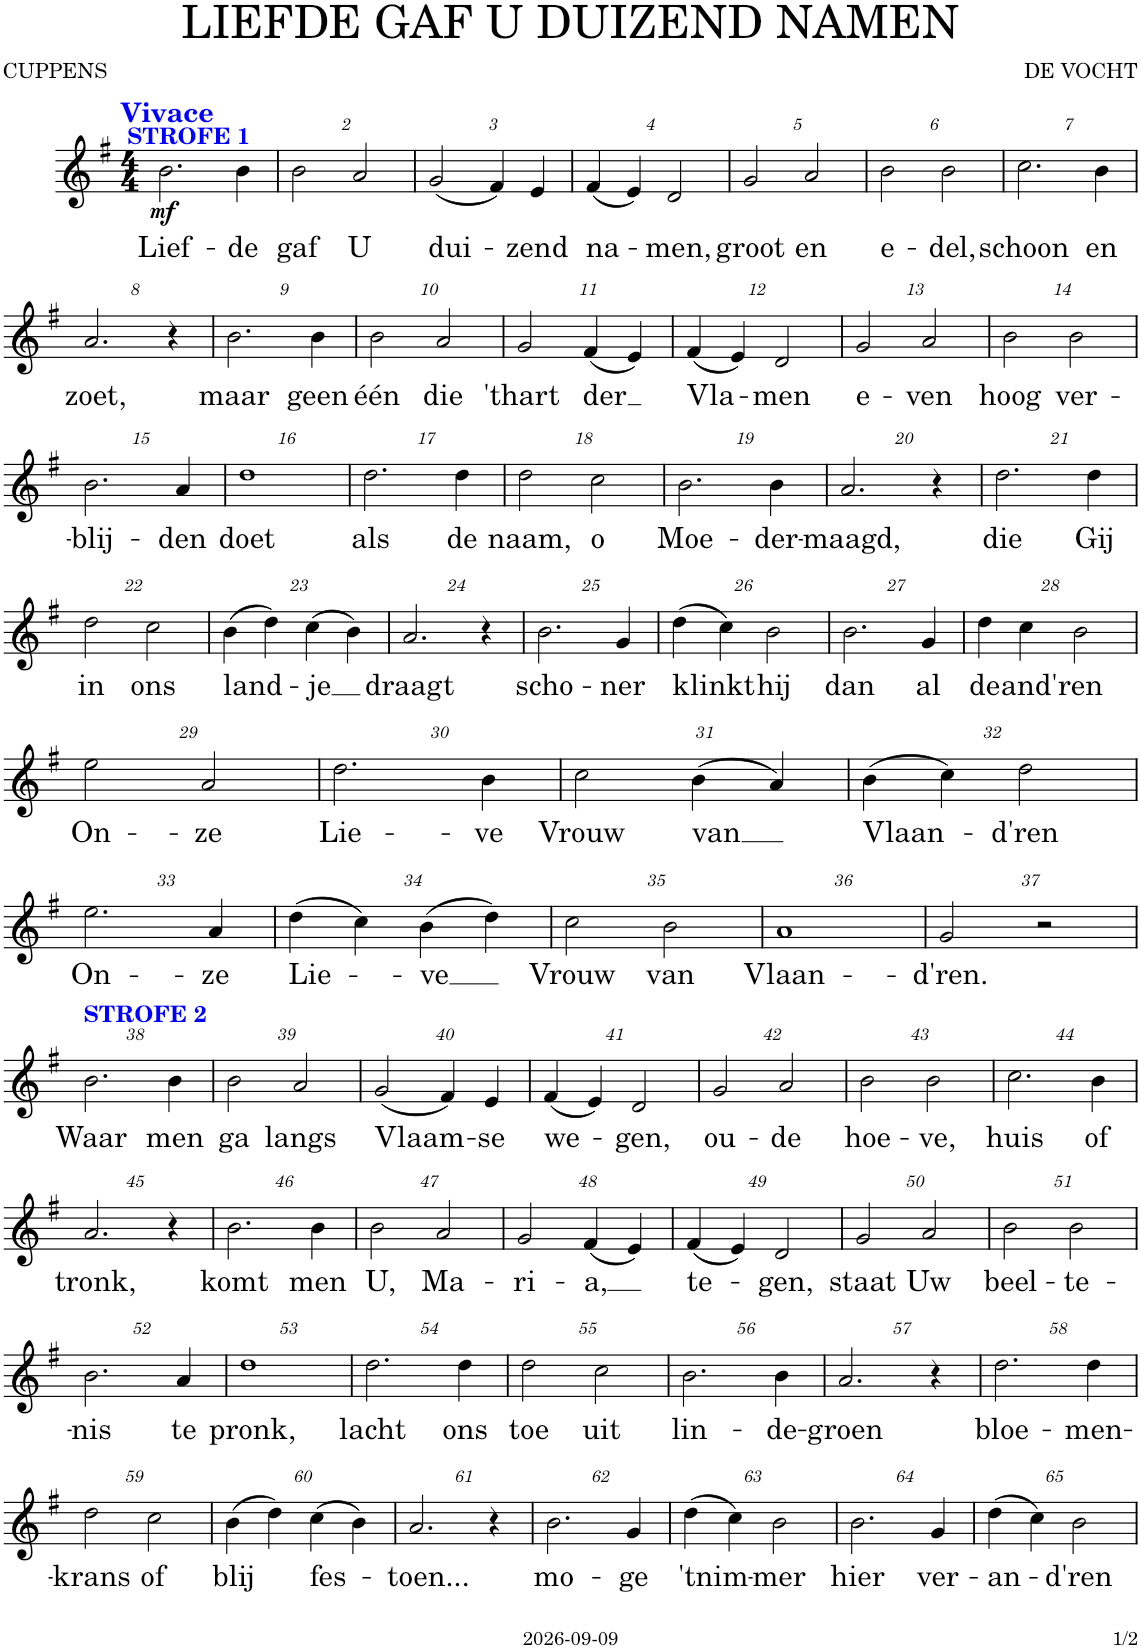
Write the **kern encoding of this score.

**kern	**text	**dynam
*part1	*part1	*part1
*staff1	*staff1	*staff1
*I"Sopraan	*	*
*clefG2	*	*
*k[f#]	*	*
*M4/4	*	*
=1	=1	=1
!LO:TX:a:B:color=#0000FF:t=STROFE 1	!	!
!LO:TX:a:B:color=#0000FF:t=Vivace	!	!
!	!LO:LY:b	!LO:DY:b
2.b\	Lief-	mf
!	!LO:LY:b	!
4b\	-de	.
=2	=2	=2
!	!LO:LY:b	!
2b\	gaf	.
!	!LO:LY:b	!
2a/	U	.
=3	=3	=3
!	!LO:LY:b	!
(2g/	dui-	.
4f#/)	.	.
!	!LO:LY:b	!
4e/	-zend	.
=4	=4	=4
!	!LO:LY:b	!
(4f#/	na-	.
4e/)	.	.
!	!LO:LY:b	!
2d/	-men,	.
=5	=5	=5
!	!LO:LY:b	!
2g/	groot	.
!	!LO:LY:b	!
2a/	en	.
=6	=6	=6
!	!LO:LY:b	!
2b\	e-	.
!	!LO:LY:b	!
2b\	-del,	.
=7	=7	=7
!	!LO:LY:b	!
2.cc\	schoon	.
!	!LO:LY:b	!
4b\	en	.
!!LO:LB:g=z
=8	=8	=8
!	!LO:LY:b	!
2.a/	zoet,	.
4r	.	.
=9	=9	=9
!	!LO:LY:b	!
2.b\	maar	.
!	!LO:LY:b	!
4b\	geen	.
=10	=10	=10
!	!LO:LY:b	!
2b\	één	.
!	!LO:LY:b	!
2a/	die	.
=11	=11	=11
!	!LO:LY:b	!
2g/	'thart	.
!	!LO:LY:b	!
(4f#/	der	.
4e/)	.	.
=12	=12	=12
!	!LO:LY:b	!
(4f#/	Vla-	.
4e/)	.	.
!	!LO:LY:b	!
2d/	-men	.
=13	=13	=13
!	!LO:LY:b	!
2g/	e-	.
!	!LO:LY:b	!
2a/	-ven	.
=14	=14	=14
!	!LO:LY:b	!
2b\	hoog	.
!	!LO:LY:b	!
2b\	ver-	.
!!LO:LB:g=z
=15	=15	=15
!	!LO:LY:b	!
2.b\	-blij-	.
!	!LO:LY:b	!
4a/	-den	.
=16	=16	=16
!	!LO:LY:b	!
1dd	doet	.
=17	=17	=17
!	!LO:LY:b	!
2.dd\	als	.
!	!LO:LY:b	!
4dd\	de	.
=18	=18	=18
!	!LO:LY:b	!
2dd\	naam,	.
!	!LO:LY:b	!
2cc\	o	.
=19	=19	=19
!	!LO:LY:b	!
2.b\	Moe-	.
!	!LO:LY:b	!
4b\	-der-	.
=20	=20	=20
!	!LO:LY:b	!
2.a/	-maagd,	.
4r	.	.
=21	=21	=21
!	!LO:LY:b	!
2.dd\	die	.
!	!LO:LY:b	!
4dd\	Gij	.
!!LO:LB:g=z
=22	=22	=22
!	!LO:LY:b	!
2dd\	in	.
!	!LO:LY:b	!
2cc\	ons	.
=23	=23	=23
!	!LO:LY:b	!
(4b\	land-	.
4dd\)	.	.
!	!LO:LY:b	!
(4cc\	-je	.
4b\)	.	.
=24	=24	=24
!	!LO:LY:b	!
2.a/	draagt	.
4r	.	.
=25	=25	=25
!	!LO:LY:b	!
2.b\	scho-	.
!	!LO:LY:b	!
4g/	-ner	.
=26	=26	=26
!	!LO:LY:b	!
(4dd\	klinkt	.
4cc\)	.	.
!	!LO:LY:b	!
2b\	hij	.
=27	=27	=27
!	!LO:LY:b	!
2.b\	dan	.
!	!LO:LY:b	!
4g/	al	.
=28	=28	=28
!	!LO:LY:b	!
4dd\	de	.
!	!LO:LY:b	!
4cc\	and'	.
!	!LO:LY:b	!
2b\	ren	.
!!LO:LB:g=z
=29	=29	=29
!	!LO:LY:b	!
2ee\	On-	.
!	!LO:LY:b	!
2a/	-ze	.
=30	=30	=30
!	!LO:LY:b	!
2.dd\	Lie-	.
!	!LO:LY:b	!
4b\	-ve	.
=31	=31	=31
!	!LO:LY:b	!
2cc\	Vrouw	.
!	!LO:LY:b	!
(4b\	van	.
4a/)	.	.
=32	=32	=32
!	!LO:LY:b	!
(4b\	Vlaan-	.
4cc\)	.	.
!	!LO:LY:b	!
2dd\	-d'ren	.
!!LO:LB:g=z
=33	=33	=33
!	!LO:LY:b	!
2.ee\	On-	.
!	!LO:LY:b	!
4a/	-ze	.
=34	=34	=34
!	!LO:LY:b	!
(4dd\	Lie-	.
4cc\)	.	.
!	!LO:LY:b	!
(4b\	-ve	.
4dd\)	.	.
=35	=35	=35
!	!LO:LY:b	!
2cc\	Vrouw	.
!	!LO:LY:b	!
2b\	van	.
=36	=36	=36
!	!LO:LY:b	!
1a	Vlaan-	.
=37	=37	=37
!	!LO:LY:b	!
2g/	-d'ren.	.
2r	.	.
!!LO:LB:g=z
=38	=38	=38
!LO:TX:a:B:color=#0000FF:t=STROFE 2	!	!
!	!LO:LY:b	!
2.b\	Waar	.
!	!LO:LY:b	!
4b\	men	.
=39	=39	=39
!	!LO:LY:b	!
2b\	ga	.
!	!LO:LY:b	!
2a/	langs	.
=40	=40	=40
!	!LO:LY:b	!
(2g/	Vlaam-	.
4f#/)	.	.
!	!LO:LY:b	!
4e/	-se	.
=41	=41	=41
!	!LO:LY:b	!
(4f#/	we-	.
4e/)	.	.
!	!LO:LY:b	!
2d/	-gen,	.
=42	=42	=42
!	!LO:LY:b	!
2g/	ou-	.
!	!LO:LY:b	!
2a/	-de	.
=43	=43	=43
!	!LO:LY:b	!
2b\	hoe-	.
!	!LO:LY:b	!
2b\	-ve,	.
=44	=44	=44
!	!LO:LY:b	!
2.cc\	huis	.
!	!LO:LY:b	!
4b\	of	.
!!LO:LB:g=z
=45	=45	=45
!	!LO:LY:b	!
2.a/	tronk,	.
4r	.	.
=46	=46	=46
!	!LO:LY:b	!
2.b\	komt	.
!	!LO:LY:b	!
4b\	men	.
=47	=47	=47
!	!LO:LY:b	!
2b\	U,	.
!	!LO:LY:b	!
2a/	Ma-	.
=48	=48	=48
!	!LO:LY:b	!
2g/	-ri-	.
!	!LO:LY:b	!
(4f#/	-a,	.
4e/)	.	.
=49	=49	=49
!	!LO:LY:b	!
(4f#/	te-	.
4e/)	.	.
!	!LO:LY:b	!
2d/	-gen,	.
=50	=50	=50
!	!LO:LY:b	!
2g/	staat	.
!	!LO:LY:b	!
2a/	Uw	.
=51	=51	=51
!	!LO:LY:b	!
2b\	beel-	.
!	!LO:LY:b	!
2b\	-te-	.
!!LO:LB:g=z
=52	=52	=52
!	!LO:LY:b	!
2.b\	-nis	.
!	!LO:LY:b	!
4a/	te	.
=53	=53	=53
!	!LO:LY:b	!
1dd	pronk,	.
=54	=54	=54
!	!LO:LY:b	!
2.dd\	lacht	.
!	!LO:LY:b	!
4dd\	ons	.
=55	=55	=55
!	!LO:LY:b	!
2dd\	toe	.
!	!LO:LY:b	!
2cc\	uit	.
=56	=56	=56
!	!LO:LY:b	!
2.b\	lin-	.
!	!LO:LY:b	!
4b\	-de-	.
=57	=57	=57
!	!LO:LY:b	!
2.a/	-groen	.
4r	.	.
=58	=58	=58
!	!LO:LY:b	!
2.dd\	bloe-	.
!	!LO:LY:b	!
4dd\	-men-	.
!!LO:LB:g=z
=59	=59	=59
!	!LO:LY:b	!
2dd\	-krans	.
!	!LO:LY:b	!
2cc\	of	.
=60	=60	=60
!	!LO:LY:b	!
(4b\	blij	.
4dd\)	.	.
!	!LO:LY:b	!
(4cc\	fes-	.
4b\)	.	.
=61	=61	=61
!	!LO:LY:b	!
2.a/	-toen...	.
4r	.	.
=62	=62	=62
!	!LO:LY:b	!
2.b\	mo-	.
!	!LO:LY:b	!
4g/	-ge	.
=63	=63	=63
!	!LO:LY:b	!
(4dd\	'tnim-	.
4cc\)	.	.
!	!LO:LY:b	!
2b\	-mer	.
=64	=64	=64
!	!LO:LY:b	!
2.b\	hier	.
!	!LO:LY:b	!
4g/	ver-	.
=65	=65	=65
!	!LO:LY:b	!
(4dd\	-an-	.
4cc\)	.	.
!	!LO:LY:b	!
2b\	-d'ren	.
=	=	=
*-	*-	*-
